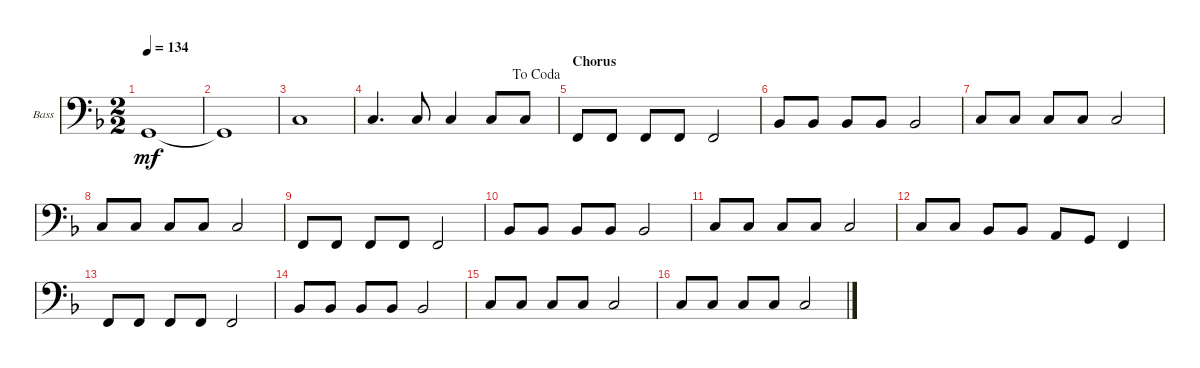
\bracketExtendMode groupsimilarinstruments
\useSystemSignSeparator
\multiTrackTrackNamePolicy allsystems
\firstSystemTrackNameOrientation horizontal
\otherSystemsTrackNameOrientation horizontal
\track ("Bass" "Bass") {instrument acousticgrandpiano}
\staff {score}
\tuning (G2 D2 A1 E1)
\displaytranspose 12
\ts (2 2)
\scale
0.5
\tempo 134
\accidentals auto
\clef f4
\ottava regular
\simile none
\ks f
3.4.1{dy mf} |
\scale
0.5 3.4{t}.1 |
\scale
0.5 3.3.1 |
\scale
0.5
\jump dacoda
3.3.4{d} 3.3.8 3.3.4 3.3.8 3.3.8 |
\section ("" "Chorus")
\scale
0.5 1.4.8 1.4.8 1.4.8 1.4.8 1.4.2 |
\scale
0.5 1.3.8 1.3.8 1.3.8 1.3.8 1.3.2 |
\scale
0.38961 3.3.8 3.3.8 3.3.8 3.3.8 3.3.2 |
\scale
0.61039 3.3.8 3.3.8 3.3.8 3.3.8 3.3.2 |
\scale
0.5 1.4.8 1.4.8 1.4.8 1.4.8 1.4.2 |
\scale
0.5 1.3.8 1.3.8 1.3.8 1.3.8 1.3.2 |
\scale
0.5 3.3.8 3.3.8 3.3.8 3.3.8 3.3.2 |
\scale
0.5 3.3.8 3.3.8 1.3.8 1.3.8 0.3.8 3.4.8 1.4.4 |
\scale
0.5 1.4.8 1.4.8 1.4.8 1.4.8 1.4.2 |
\scale
0.5 1.3.8 1.3.8 1.3.8 1.3.8 1.3.2 |
\scale
0.5 3.3.8 3.3.8 3.3.8 3.3.8 3.3.2 |
\scale
0.5 3.3.8 3.3.8 3.3.8 3.3.8 3.3.2
